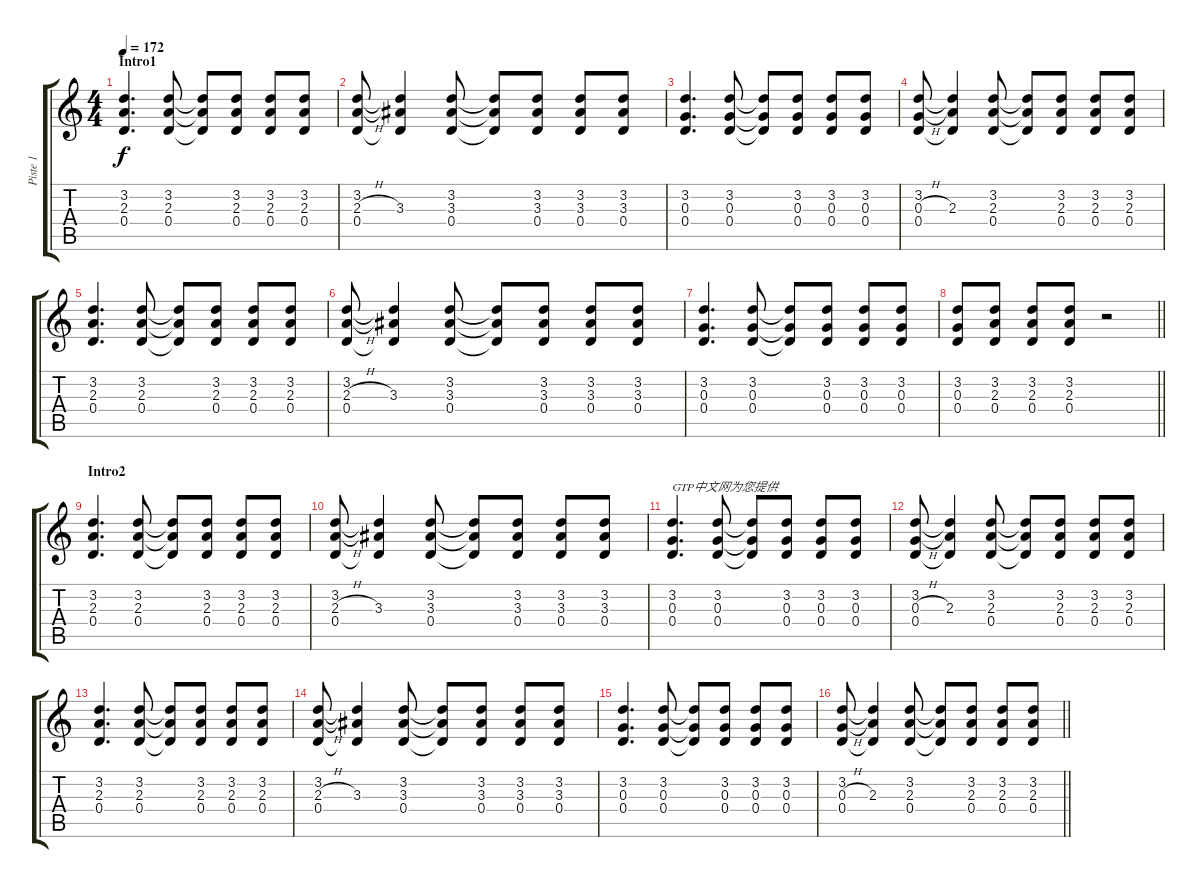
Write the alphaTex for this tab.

\track ("Piste 1" "Piste 1") {instrument overdrivenguitar}
\staff {score tabs}
\tuning (E4 B3 G3 D3 A2 D2) {hide}
\ts (4 4)
\section ("" "Intro1")
\tempo 172
\clef g2
\ks c
(3.2 2.3 0.4).4{d dy f instrument overdrivenguitar} (3.2 2.3 0.4).8 (3.2{t} 2.3{t} 0.4{t}).8 (3.2 2.3 0.4).8 (3.2 2.3 0.4).8 (3.2 2.3 0.4).8 |
(3.2 2.3{h} 0.4).8 (3.2{t} 3.3 0.4{t}).4 (3.2 3.3 0.4).8 (3.2{t} 3.3{t} 0.4{t}).8 (3.2 3.3 0.4).8 (3.2 3.3 0.4).8 (3.2 3.3 0.4).8 |
(3.2 0.3 0.4).4{d} (3.2 0.3 0.4).8 (3.2{t} 0.3{t} 0.4{t}).8 (3.2 0.3 0.4).8 (3.2 0.3 0.4).8 (3.2 0.3 0.4).8 |
(3.2 0.3{h} 0.4).8 (3.2{t} 2.3 0.4{t}).4 (3.2 2.3 0.4).8 (3.2{t} 2.3{t} 0.4{t}).8 (3.2 2.3 0.4).8 (3.2 2.3 0.4).8 (3.2 2.3 0.4).8 |
(3.2 2.3 0.4).4{d} (3.2 2.3 0.4).8 (3.2{t} 2.3{t} 0.4{t}).8 (3.2 2.3 0.4).8 (3.2 2.3 0.4).8 (3.2 2.3 0.4).8 |
(3.2 2.3{h} 0.4).8 (3.2{t} 3.3 0.4{t}).4 (3.2 3.3 0.4).8 (3.2{t} 3.3{t} 0.4{t}).8 (3.2 3.3 0.4).8 (3.2 3.3 0.4).8 (3.2 3.3 0.4).8 |
(3.2 0.3 0.4).4{d} (3.2 0.3 0.4).8 (3.2{t} 0.3{t} 0.4{t}).8 (3.2 0.3 0.4).8 (3.2 0.3 0.4).8 (3.2 0.3 0.4).8 |
\barLineRight lightlight
(3.2 0.3 0.4).8 (3.2 2.3 0.4).8 (3.2 2.3 0.4).8 (3.2 2.3 0.4).8 r.2 |
\section ("" "Intro2")
(3.2 2.3 0.4).4{d} (3.2 2.3 0.4).8 (3.2{t} 2.3{t} 0.4{t}).8 (3.2 2.3 0.4).8 (3.2 2.3 0.4).8 (3.2 2.3 0.4).8 |
(3.2 2.3{h} 0.4).8 (3.2{t} 3.3 0.4{t}).4 (3.2 3.3 0.4).8 (3.2{t} 3.3{t} 0.4{t}).8 (3.2 3.3 0.4).8 (3.2 3.3 0.4).8 (3.2 3.3 0.4).8 |
(3.2 0.3 0.4).4{d txt "GTP中文网为您提供"} (3.2 0.3 0.4).8 (3.2{t} 0.3{t} 0.4{t}).8 (3.2 0.3 0.4).8 (3.2 0.3 0.4).8 (3.2 0.3 0.4).8 |
(3.2 0.3{h} 0.4).8 (3.2{t} 2.3 0.4{t}).4 (3.2 2.3 0.4).8 (3.2{t} 2.3{t} 0.4{t}).8 (3.2 2.3 0.4).8 (3.2 2.3 0.4).8 (3.2 2.3 0.4).8 |
(3.2 2.3 0.4).4{d} (3.2 2.3 0.4).8 (3.2{t} 2.3{t} 0.4{t}).8 (3.2 2.3 0.4).8 (3.2 2.3 0.4).8 (3.2 2.3 0.4).8 |
(3.2 2.3{h} 0.4).8 (3.2{t} 3.3 0.4{t}).4 (3.2 3.3 0.4).8 (3.2{t} 3.3{t} 0.4{t}).8 (3.2 3.3 0.4).8 (3.2 3.3 0.4).8 (3.2 3.3 0.4).8 |
(3.2 0.3 0.4).4{d} (3.2 0.3 0.4).8 (3.2{t} 0.3{t} 0.4{t}).8 (3.2 0.3 0.4).8 (3.2 0.3 0.4).8 (3.2 0.3 0.4).8 |
\barLineRight lightlight
(3.2 0.3{h} 0.4).8 (3.2{t} 2.3 0.4{t}).4 (3.2 2.3 0.4).8 (3.2{t} 2.3{t} 0.4{t}).8 (3.2 2.3 0.4).8 (3.2 2.3 0.4).8 (3.2 2.3 0.4).8
